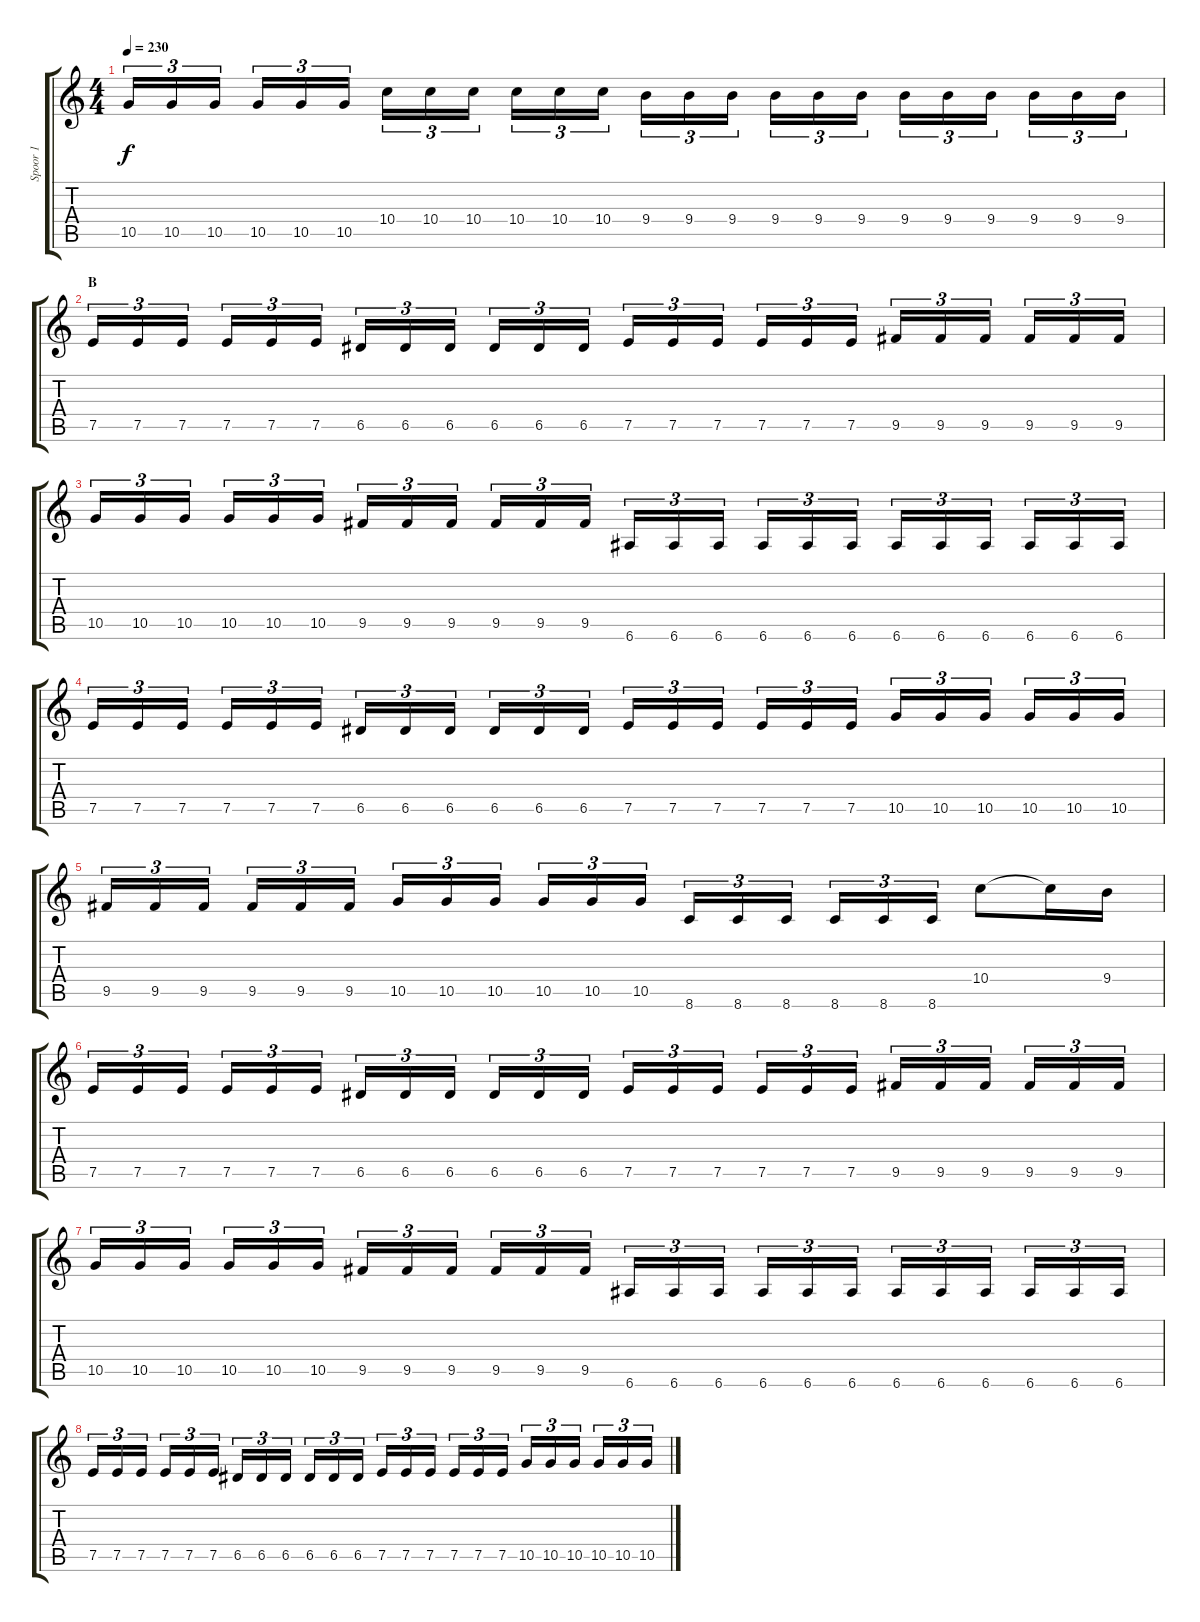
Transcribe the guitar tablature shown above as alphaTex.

\track ("Spoor 1" "Spoor 1") {instrument overdrivenguitar}
\staff {score tabs}
\tuning (E4 B3 G3 D3 A2 E2) {hide}
\ts (4 4)
\tempo 230
\clef g2
\ks c
10.5.16{tu (3 2) dy f} 10.5.16{tu (3 2)} 10.5.16{tu (3 2)} 10.5.16{tu (3 2)} 10.5.16{tu (3 2)} 10.5.16{tu (3 2)} 10.4.16{tu (3 2)} 10.4.16{tu (3 2)} 10.4.16{tu (3 2)} 10.4.16{tu (3 2)} 10.4.16{tu (3 2)} 10.4.16{tu (3 2)} 9.4.16{tu (3 2)} 9.4.16{tu (3 2)} 9.4.16{tu (3 2)} 9.4.16{tu (3 2)} 9.4.16{tu (3 2)} 9.4.16{tu (3 2)} 9.4.16{tu (3 2)} 9.4.16{tu (3 2)} 9.4.16{tu (3 2)} 9.4.16{tu (3 2)} 9.4.16{tu (3 2)} 9.4.16{tu (3 2)} |
\section ("" "B")
7.5.16{tu (3 2)} 7.5.16{tu (3 2)} 7.5.16{tu (3 2)} 7.5.16{tu (3 2)} 7.5.16{tu (3 2)} 7.5.16{tu (3 2)} 6.5.16{tu (3 2)} 6.5.16{tu (3 2)} 6.5.16{tu (3 2)} 6.5.16{tu (3 2)} 6.5.16{tu (3 2)} 6.5.16{tu (3 2)} 7.5.16{tu (3 2)} 7.5.16{tu (3 2)} 7.5.16{tu (3 2)} 7.5.16{tu (3 2)} 7.5.16{tu (3 2)} 7.5.16{tu (3 2)} 9.5.16{tu (3 2)} 9.5.16{tu (3 2)} 9.5.16{tu (3 2)} 9.5.16{tu (3 2)} 9.5.16{tu (3 2)} 9.5.16{tu (3 2)} |
10.5.16{tu (3 2)} 10.5.16{tu (3 2)} 10.5.16{tu (3 2)} 10.5.16{tu (3 2)} 10.5.16{tu (3 2)} 10.5.16{tu (3 2)} 9.5.16{tu (3 2)} 9.5.16{tu (3 2)} 9.5.16{tu (3 2)} 9.5.16{tu (3 2)} 9.5.16{tu (3 2)} 9.5.16{tu (3 2)} 6.6.16{tu (3 2)} 6.6.16{tu (3 2)} 6.6.16{tu (3 2)} 6.6.16{tu (3 2)} 6.6.16{tu (3 2)} 6.6.16{tu (3 2)} 6.6.16{tu (3 2)} 6.6.16{tu (3 2)} 6.6.16{tu (3 2)} 6.6.16{tu (3 2)} 6.6.16{tu (3 2)} 6.6.16{tu (3 2)} |
7.5.16{tu (3 2)} 7.5.16{tu (3 2)} 7.5.16{tu (3 2)} 7.5.16{tu (3 2)} 7.5.16{tu (3 2)} 7.5.16{tu (3 2)} 6.5.16{tu (3 2)} 6.5.16{tu (3 2)} 6.5.16{tu (3 2)} 6.5.16{tu (3 2)} 6.5.16{tu (3 2)} 6.5.16{tu (3 2)} 7.5.16{tu (3 2)} 7.5.16{tu (3 2)} 7.5.16{tu (3 2)} 7.5.16{tu (3 2)} 7.5.16{tu (3 2)} 7.5.16{tu (3 2)} 10.5.16{tu (3 2)} 10.5.16{tu (3 2)} 10.5.16{tu (3 2)} 10.5.16{tu (3 2)} 10.5.16{tu (3 2)} 10.5.16{tu (3 2)} |
9.5.16{tu (3 2)} 9.5.16{tu (3 2)} 9.5.16{tu (3 2)} 9.5.16{tu (3 2)} 9.5.16{tu (3 2)} 9.5.16{tu (3 2)} 10.5.16{tu (3 2)} 10.5.16{tu (3 2)} 10.5.16{tu (3 2)} 10.5.16{tu (3 2)} 10.5.16{tu (3 2)} 10.5.16{tu (3 2)} 8.6.16{tu (3 2)} 8.6.16{tu (3 2)} 8.6.16{tu (3 2)} 8.6.16{tu (3 2)} 8.6.16{tu (3 2)} 8.6.16{tu (3 2)} 10.4.8 10.4{t}.16 9.4.16 |
7.5.16{tu (3 2)} 7.5.16{tu (3 2)} 7.5.16{tu (3 2)} 7.5.16{tu (3 2)} 7.5.16{tu (3 2)} 7.5.16{tu (3 2)} 6.5.16{tu (3 2)} 6.5.16{tu (3 2)} 6.5.16{tu (3 2)} 6.5.16{tu (3 2)} 6.5.16{tu (3 2)} 6.5.16{tu (3 2)} 7.5.16{tu (3 2)} 7.5.16{tu (3 2)} 7.5.16{tu (3 2)} 7.5.16{tu (3 2)} 7.5.16{tu (3 2)} 7.5.16{tu (3 2)} 9.5.16{tu (3 2)} 9.5.16{tu (3 2)} 9.5.16{tu (3 2)} 9.5.16{tu (3 2)} 9.5.16{tu (3 2)} 9.5.16{tu (3 2)} |
10.5.16{tu (3 2)} 10.5.16{tu (3 2)} 10.5.16{tu (3 2)} 10.5.16{tu (3 2)} 10.5.16{tu (3 2)} 10.5.16{tu (3 2)} 9.5.16{tu (3 2)} 9.5.16{tu (3 2)} 9.5.16{tu (3 2)} 9.5.16{tu (3 2)} 9.5.16{tu (3 2)} 9.5.16{tu (3 2)} 6.6.16{tu (3 2)} 6.6.16{tu (3 2)} 6.6.16{tu (3 2)} 6.6.16{tu (3 2)} 6.6.16{tu (3 2)} 6.6.16{tu (3 2)} 6.6.16{tu (3 2)} 6.6.16{tu (3 2)} 6.6.16{tu (3 2)} 6.6.16{tu (3 2)} 6.6.16{tu (3 2)} 6.6.16{tu (3 2)} |
7.5.16{tu (3 2)} 7.5.16{tu (3 2)} 7.5.16{tu (3 2)} 7.5.16{tu (3 2)} 7.5.16{tu (3 2)} 7.5.16{tu (3 2)} 6.5.16{tu (3 2)} 6.5.16{tu (3 2)} 6.5.16{tu (3 2)} 6.5.16{tu (3 2)} 6.5.16{tu (3 2)} 6.5.16{tu (3 2)} 7.5.16{tu (3 2)} 7.5.16{tu (3 2)} 7.5.16{tu (3 2)} 7.5.16{tu (3 2)} 7.5.16{tu (3 2)} 7.5.16{tu (3 2)} 10.5.16{tu (3 2)} 10.5.16{tu (3 2)} 10.5.16{tu (3 2)} 10.5.16{tu (3 2)} 10.5.16{tu (3 2)} 10.5.16{tu (3 2)}
